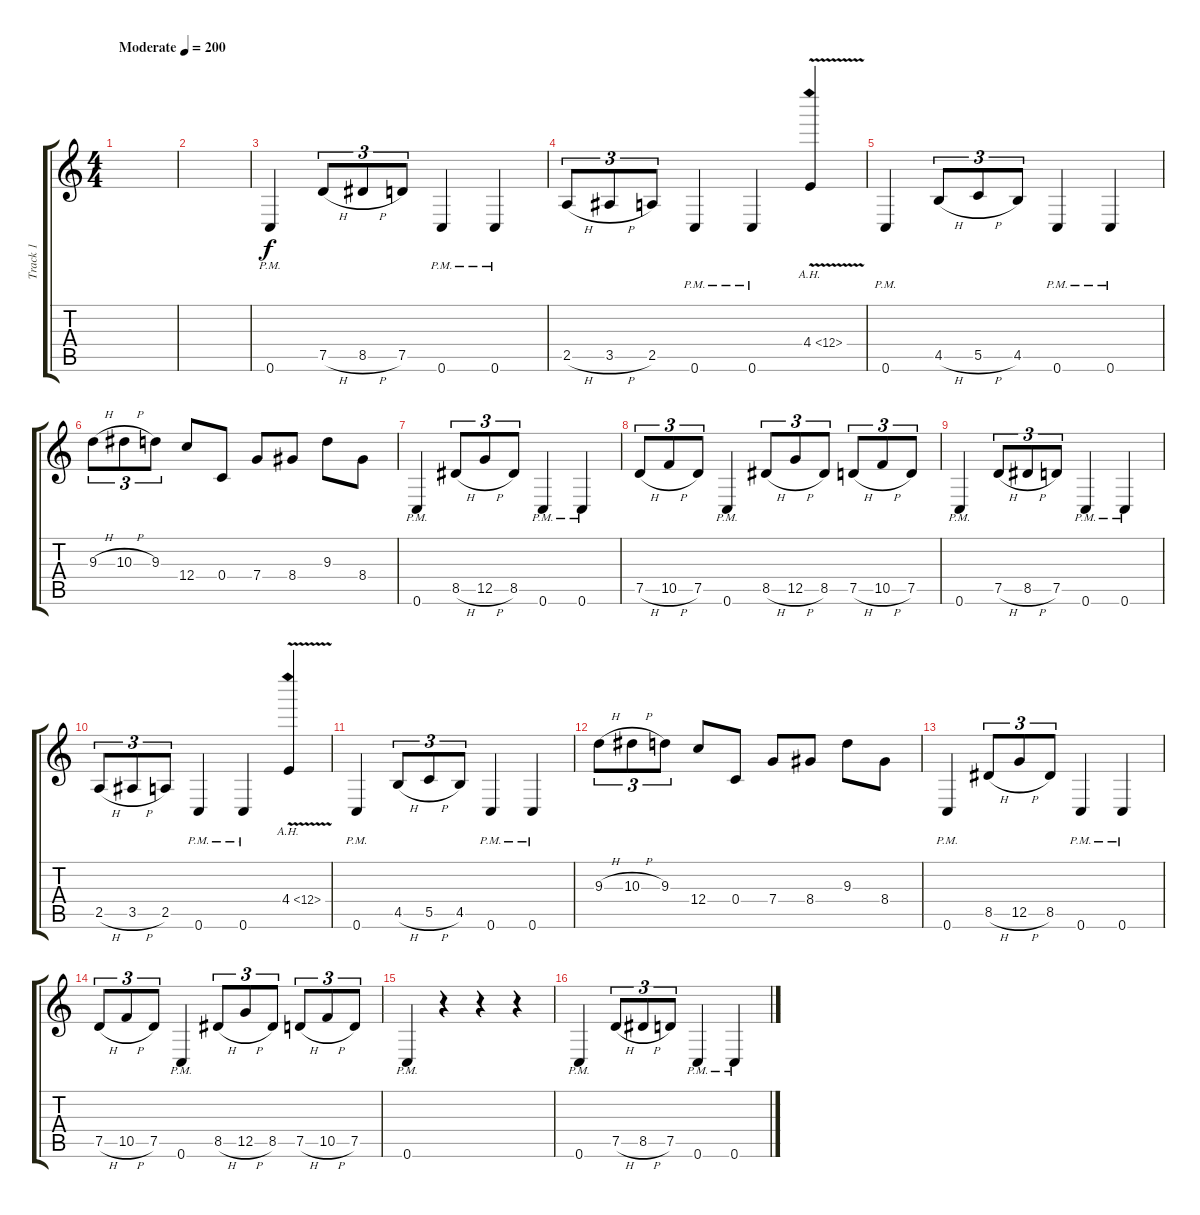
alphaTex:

\track ("Track 1" "Track 1") {instrument overdrivenguitar}
\staff {score tabs}
\tuning (D4 A3 F3 C3 G2 C2) {hide}
\ts (4 4)
\tempo (200 "Moderate")
\clef g2
\ks c
|
|
0.6{pm}.4 7.5{h}.8{tu (3 2)} 8.5{h}.8{tu (3 2)} 7.5.8{tu (3 2)} 0.6{pm}.4 0.6{pm}.4 |
2.5{h}.8{tu (3 2)} 3.5{h}.8{tu (3 2)} 2.5.8{tu (3 2)} 0.6{pm}.4 0.6{pm}.4 4.4{ah 8 v}.4 |
0.6{pm}.4 4.5{h}.8{tu (3 2)} 5.5{h}.8{tu (3 2)} 4.5.8{tu (3 2)} 0.6{pm}.4 0.6{pm}.4 |
9.3{h}.8{tu (3 2)} 10.3{h}.8{tu (3 2)} 9.3.8{tu (3 2)} 12.4.8 0.4.8 7.4.8 8.4.8 9.3.8 8.4.8 |
0.6{pm}.4 8.5{h}.8{tu (3 2)} 12.5{h}.8{tu (3 2)} 8.5.8{tu (3 2)} 0.6{pm}.4 0.6{pm}.4 |
7.5{h}.8{tu (3 2)} 10.5{h}.8{tu (3 2)} 7.5.8{tu (3 2)} 0.6{pm}.4 8.5{h}.8{tu (3 2)} 12.5{h}.8{tu (3 2)} 8.5.8{tu (3 2)} 7.5{h}.8{tu (3 2)} 10.5{h}.8{tu (3 2)} 7.5.8{tu (3 2)} |
0.6{pm}.4 7.5{h}.8{tu (3 2)} 8.5{h}.8{tu (3 2)} 7.5.8{tu (3 2)} 0.6{pm}.4 0.6{pm}.4 |
2.5{h}.8{tu (3 2)} 3.5{h}.8{tu (3 2)} 2.5.8{tu (3 2)} 0.6{pm}.4 0.6{pm}.4 4.4{ah 8 v}.4 |
0.6{pm}.4 4.5{h}.8{tu (3 2)} 5.5{h}.8{tu (3 2)} 4.5.8{tu (3 2)} 0.6{pm}.4 0.6{pm}.4 |
9.3{h}.8{tu (3 2)} 10.3{h}.8{tu (3 2)} 9.3.8{tu (3 2)} 12.4.8 0.4.8 7.4.8 8.4.8 9.3.8 8.4.8 |
0.6{pm}.4 8.5{h}.8{tu (3 2)} 12.5{h}.8{tu (3 2)} 8.5.8{tu (3 2)} 0.6{pm}.4 0.6{pm}.4 |
7.5{h}.8{tu (3 2)} 10.5{h}.8{tu (3 2)} 7.5.8{tu (3 2)} 0.6{pm}.4 8.5{h}.8{tu (3 2)} 12.5{h}.8{tu (3 2)} 8.5.8{tu (3 2)} 7.5{h}.8{tu (3 2)} 10.5{h}.8{tu (3 2)} 7.5.8{tu (3 2)} |
0.6{pm}.4 r.4 r.4 r.4 |
0.6{pm}.4 7.5{h}.8{tu (3 2)} 8.5{h}.8{tu (3 2)} 7.5.8{tu (3 2)} 0.6{pm}.4 0.6{pm}.4
